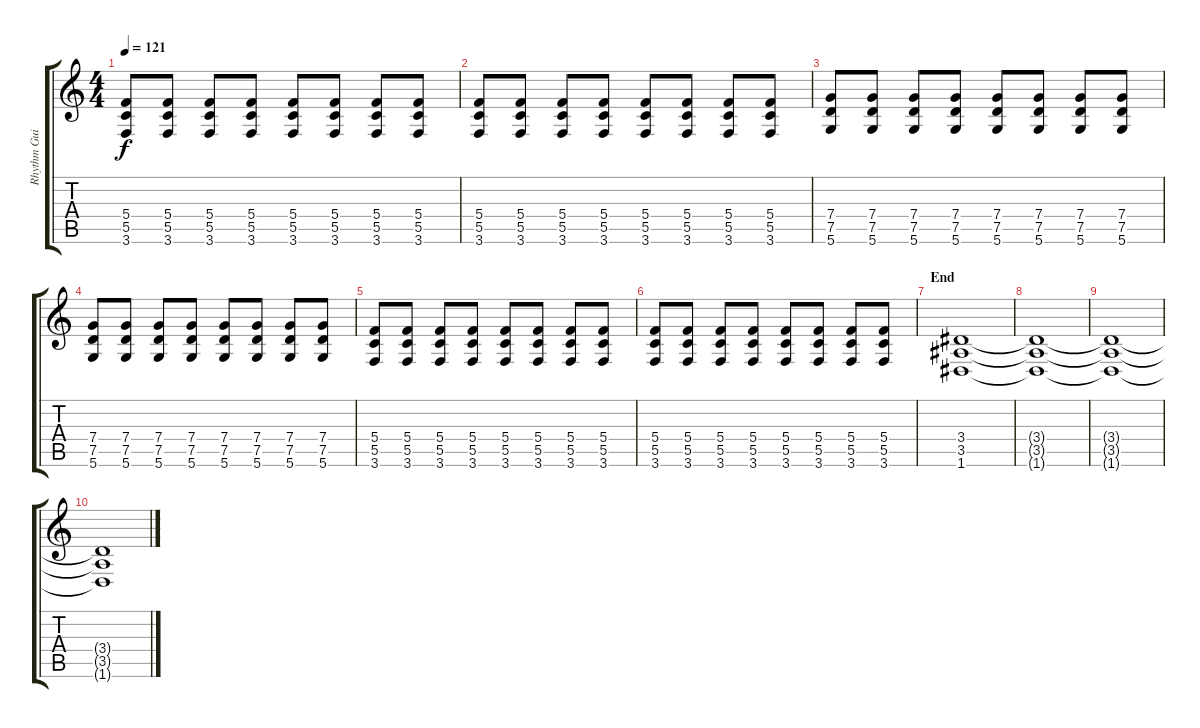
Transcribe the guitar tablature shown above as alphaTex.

\track ("Rhythm Guitar" "Rhythm Gui") {instrument overdrivenguitar}
\staff {score tabs}
\tuning (D4 A3 F3 C3 G2 D2) {hide}
\ts (4 4)
\tempo 121
\clef g2
\ks c
(5.4 5.5 3.6).8{dy f} (5.4 5.5 3.6).8 (5.4 5.5 3.6).8 (5.4 5.5 3.6).8 (5.4 5.5 3.6).8 (5.4 5.5 3.6).8 (5.4 5.5 3.6).8 (5.4 5.5 3.6).8 |
(5.4 5.5 3.6).8 (5.4 5.5 3.6).8 (5.4 5.5 3.6).8 (5.4 5.5 3.6).8 (5.4 5.5 3.6).8 (5.4 5.5 3.6).8 (5.4 5.5 3.6).8 (5.4 5.5 3.6).8 |
(7.4 7.5 5.6).8 (7.4 7.5 5.6).8 (7.4 7.5 5.6).8 (7.4 7.5 5.6).8 (7.4 7.5 5.6).8 (7.4 7.5 5.6).8 (7.4 7.5 5.6).8 (7.4 7.5 5.6).8 |
(7.4 7.5 5.6).8 (7.4 7.5 5.6).8 (7.4 7.5 5.6).8 (7.4 7.5 5.6).8 (7.4 7.5 5.6).8 (7.4 7.5 5.6).8 (7.4 7.5 5.6).8 (7.4 7.5 5.6).8 |
(5.4 5.5 3.6).8 (5.4 5.5 3.6).8 (5.4 5.5 3.6).8 (5.4 5.5 3.6).8 (5.4 5.5 3.6).8 (5.4 5.5 3.6).8 (5.4 5.5 3.6).8 (5.4 5.5 3.6).8 |
(5.4 5.5 3.6).8 (5.4 5.5 3.6).8 (5.4 5.5 3.6).8 (5.4 5.5 3.6).8 (5.4 5.5 3.6).8 (5.4 5.5 3.6).8 (5.4 5.5 3.6).8 (5.4 5.5 3.6).8 |
\section ("" "End")
(3.4 3.5 1.6).1{volume 0} |
(3.4{t} 3.5{t} 1.6{t}).1 |
(3.4{t} 3.5{t} 1.6{t}).1 |
(3.4{t} 3.5{t} 1.6{t}).1
